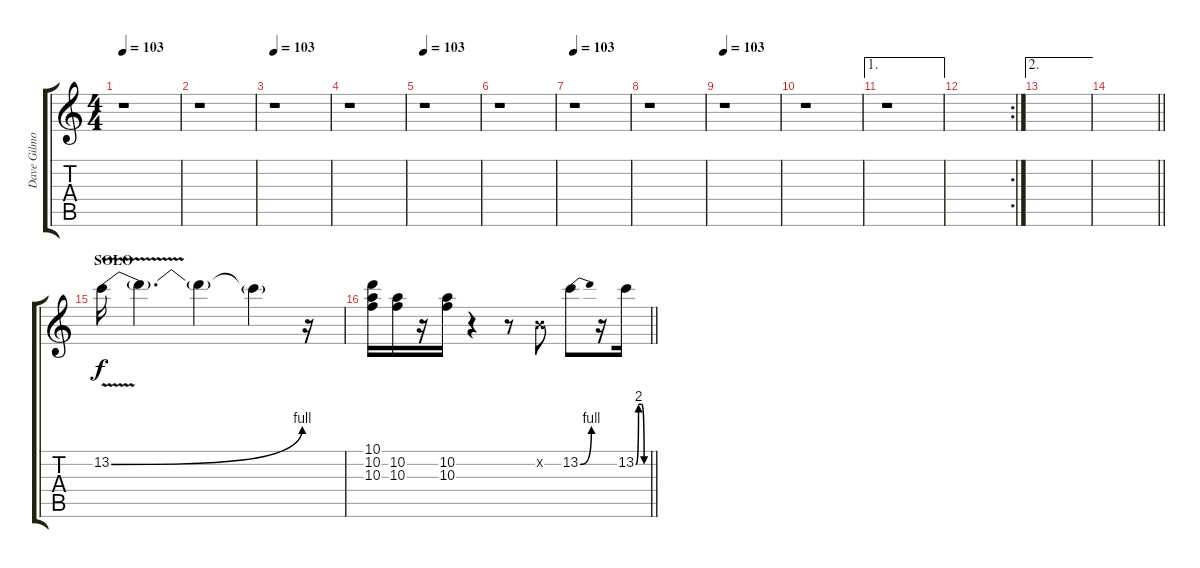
\track ("Dave Gilmour / Solo" "Dave Gilmo") {instrument overdrivenguitar}
\staff {score tabs}
\tuning (E4 B3 G3 D3 A2 E2) {hide}
\ts (4 4)
\tempo 103
\clef g2
\ks c
r.1{dy f} |
r.1 |
\tempo 103
r.1 |
r.1 |
\tempo 103
r.1 |
r.1 |
\tempo 103
r.1 |
r.1 |
\tempo 103
r.1 |
r.1 |
\ae 1
r.1 |
\rc 2
|
\ae 2
|
\barLineRight lightlight
|
\section ("" "SOLO")
13.2{be (bend 0 0 60 4) v}.16 13.2{t}.4{d} 13.2{t}.4 13.2{t}.4 r.16 |
\barLineRight lightlight
(10.1 10.2 10.3).16 (10.2 10.3).16 r.16 (10.2 10.3).16 r.4 r.8 0.2{x}.8 13.2{be (bend 0 0 60 4)}.8 r.16 13.2{be (custom 0 0 15 8 30 8 45 0 60 0)}.16
